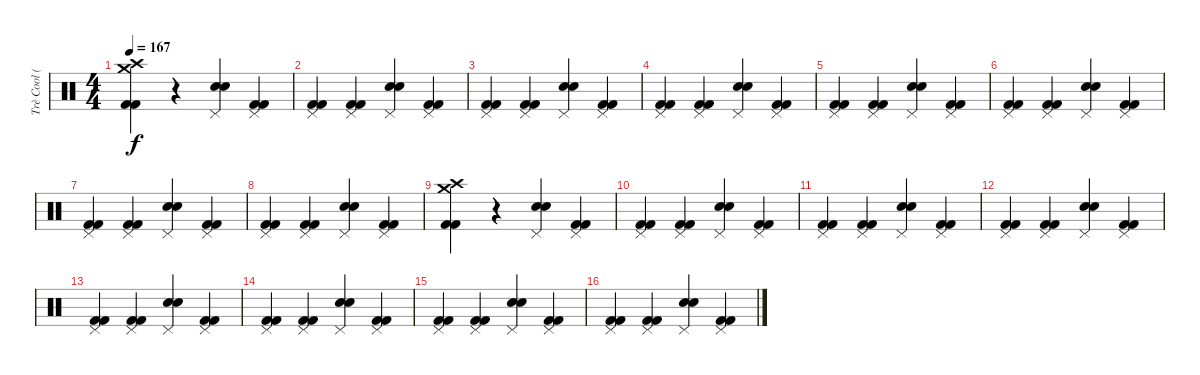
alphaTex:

\track ("Trè Cool (Drums)" "Trè Cool (") {instrument percussion}
\staff {score}
\articulation defaults
\ts (4 4)
\tempo 167
\clef neutral
\ks c
("Crash medium (hit)" "Crash high (hit)" "Kick (hit) 2" "Kick (hit) 2").4{dy f} r.4 ("Pedal Hi-Hat (hit)" "Snare (hit) 2" "Snare (hit) 2").4 ("Pedal Hi-Hat (hit)" "Kick (hit) 2" "Kick (hit) 2").4 |
("Pedal Hi-Hat (hit)" "Kick (hit) 2" "Kick (hit) 2").4 ("Pedal Hi-Hat (hit)" "Kick (hit) 2" "Kick (hit) 2").4 ("Pedal Hi-Hat (hit)" "Snare (hit) 2" "Snare (hit) 2").4 ("Pedal Hi-Hat (hit)" "Kick (hit) 2" "Kick (hit) 2").4 |
("Pedal Hi-Hat (hit)" "Kick (hit) 2" "Kick (hit) 2").4 ("Pedal Hi-Hat (hit)" "Kick (hit) 2" "Kick (hit) 2").4 ("Pedal Hi-Hat (hit)" "Snare (hit) 2" "Snare (hit) 2").4 ("Pedal Hi-Hat (hit)" "Kick (hit) 2" "Kick (hit) 2").4 |
("Pedal Hi-Hat (hit)" "Kick (hit) 2" "Kick (hit) 2").4 ("Pedal Hi-Hat (hit)" "Kick (hit) 2" "Kick (hit) 2").4 ("Pedal Hi-Hat (hit)" "Snare (hit) 2" "Snare (hit) 2").4 ("Pedal Hi-Hat (hit)" "Kick (hit) 2" "Kick (hit) 2").4 |
("Pedal Hi-Hat (hit)" "Kick (hit) 2" "Kick (hit) 2").4 ("Pedal Hi-Hat (hit)" "Kick (hit) 2" "Kick (hit) 2").4 ("Pedal Hi-Hat (hit)" "Snare (hit) 2" "Snare (hit) 2").4 ("Pedal Hi-Hat (hit)" "Kick (hit) 2" "Kick (hit) 2").4 |
("Pedal Hi-Hat (hit)" "Kick (hit) 2" "Kick (hit) 2").4 ("Pedal Hi-Hat (hit)" "Kick (hit) 2" "Kick (hit) 2").4 ("Pedal Hi-Hat (hit)" "Snare (hit) 2" "Snare (hit) 2").4 ("Pedal Hi-Hat (hit)" "Kick (hit) 2" "Kick (hit) 2").4 |
("Pedal Hi-Hat (hit)" "Kick (hit) 2" "Kick (hit) 2").4 ("Pedal Hi-Hat (hit)" "Kick (hit) 2" "Kick (hit) 2").4 ("Pedal Hi-Hat (hit)" "Snare (hit) 2" "Snare (hit) 2").4 ("Pedal Hi-Hat (hit)" "Kick (hit) 2" "Kick (hit) 2").4 |
("Pedal Hi-Hat (hit)" "Kick (hit) 2" "Kick (hit) 2").4 ("Pedal Hi-Hat (hit)" "Kick (hit) 2" "Kick (hit) 2").4 ("Pedal Hi-Hat (hit)" "Snare (hit) 2" "Snare (hit) 2").4 ("Pedal Hi-Hat (hit)" "Kick (hit) 2" "Kick (hit) 2").4 |
("Crash medium (hit)" "Crash high (hit)" "Kick (hit) 2" "Kick (hit) 2").4 r.4 ("Pedal Hi-Hat (hit)" "Snare (hit) 2" "Snare (hit) 2").4 ("Pedal Hi-Hat (hit)" "Kick (hit) 2" "Kick (hit) 2").4 |
("Pedal Hi-Hat (hit)" "Kick (hit) 2" "Kick (hit) 2").4 ("Pedal Hi-Hat (hit)" "Kick (hit) 2" "Kick (hit) 2").4 ("Pedal Hi-Hat (hit)" "Snare (hit) 2" "Snare (hit) 2").4 ("Pedal Hi-Hat (hit)" "Kick (hit) 2" "Kick (hit) 2").4 |
("Pedal Hi-Hat (hit)" "Kick (hit) 2" "Kick (hit) 2").4 ("Pedal Hi-Hat (hit)" "Kick (hit) 2" "Kick (hit) 2").4 ("Pedal Hi-Hat (hit)" "Snare (hit) 2" "Snare (hit) 2").4 ("Pedal Hi-Hat (hit)" "Kick (hit) 2" "Kick (hit) 2").4 |
("Pedal Hi-Hat (hit)" "Kick (hit) 2" "Kick (hit) 2").4 ("Pedal Hi-Hat (hit)" "Kick (hit) 2" "Kick (hit) 2").4 ("Pedal Hi-Hat (hit)" "Snare (hit) 2" "Snare (hit) 2").4 ("Pedal Hi-Hat (hit)" "Kick (hit) 2" "Kick (hit) 2").4 |
("Pedal Hi-Hat (hit)" "Kick (hit) 2" "Kick (hit) 2").4 ("Pedal Hi-Hat (hit)" "Kick (hit) 2" "Kick (hit) 2").4 ("Pedal Hi-Hat (hit)" "Snare (hit) 2" "Snare (hit) 2").4 ("Pedal Hi-Hat (hit)" "Kick (hit) 2" "Kick (hit) 2").4 |
("Pedal Hi-Hat (hit)" "Kick (hit) 2" "Kick (hit) 2").4 ("Pedal Hi-Hat (hit)" "Kick (hit) 2" "Kick (hit) 2").4 ("Pedal Hi-Hat (hit)" "Snare (hit) 2" "Snare (hit) 2").4 ("Pedal Hi-Hat (hit)" "Kick (hit) 2" "Kick (hit) 2").4 |
("Pedal Hi-Hat (hit)" "Kick (hit) 2" "Kick (hit) 2").4 ("Pedal Hi-Hat (hit)" "Kick (hit) 2" "Kick (hit) 2").4 ("Pedal Hi-Hat (hit)" "Snare (hit) 2" "Snare (hit) 2").4 ("Pedal Hi-Hat (hit)" "Kick (hit) 2" "Kick (hit) 2").4 |
("Pedal Hi-Hat (hit)" "Kick (hit) 2" "Kick (hit) 2").4 ("Pedal Hi-Hat (hit)" "Kick (hit) 2" "Kick (hit) 2").4 ("Pedal Hi-Hat (hit)" "Snare (hit) 2" "Snare (hit) 2").4 ("Pedal Hi-Hat (hit)" "Kick (hit) 2" "Kick (hit) 2").4
